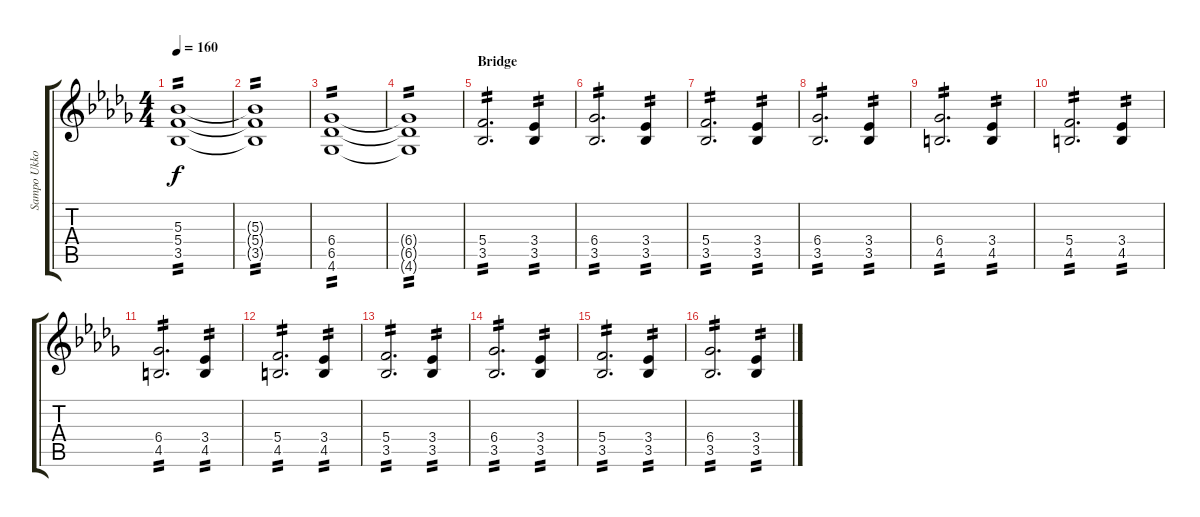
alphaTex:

\track ("Sampo Ukkola (rhythm)" "Sampo Ukko") {instrument distortionguitar}
\staff {score tabs}
\tuning (D4 A3 F3 C3 G2 D2) {hide}
\ts (4 4)
\tempo 160
\clef g2
\ks bbminor
(5.3 5.4 3.5).1{tp 2 dy f} |
(5.3{t} 5.4{t} 3.5{t}).1{tp 2} |
(6.4 6.5 4.6).1{tp 2} |
(6.4{t} 6.5{t} 4.6{t}).1{tp 2} |
\section ("" "Bridge")
(5.4 3.5).2{d tp 2} (3.4 3.5).4{tp 2} |
(6.4 3.5).2{d tp 2} (3.4 3.5).4{tp 2} |
(5.4 3.5).2{d tp 2} (3.4 3.5).4{tp 2} |
(6.4 3.5).2{d tp 2} (3.4 3.5).4{tp 2} |
(6.4 4.5).2{d tp 2} (3.4 4.5).4{tp 2} |
(5.4 4.5).2{d tp 2} (3.4 4.5).4{tp 2} |
(6.4 4.5).2{d tp 2} (3.4 4.5).4{tp 2} |
(5.4 4.5).2{d tp 2} (3.4 4.5).4{tp 2} |
(5.4 3.5).2{d tp 2} (3.4 3.5).4{tp 2} |
(6.4 3.5).2{d tp 2} (3.4 3.5).4{tp 2} |
(5.4 3.5).2{d tp 2} (3.4 3.5).4{tp 2} |
(6.4 3.5).2{d tp 2} (3.4 3.5).4{tp 2}
